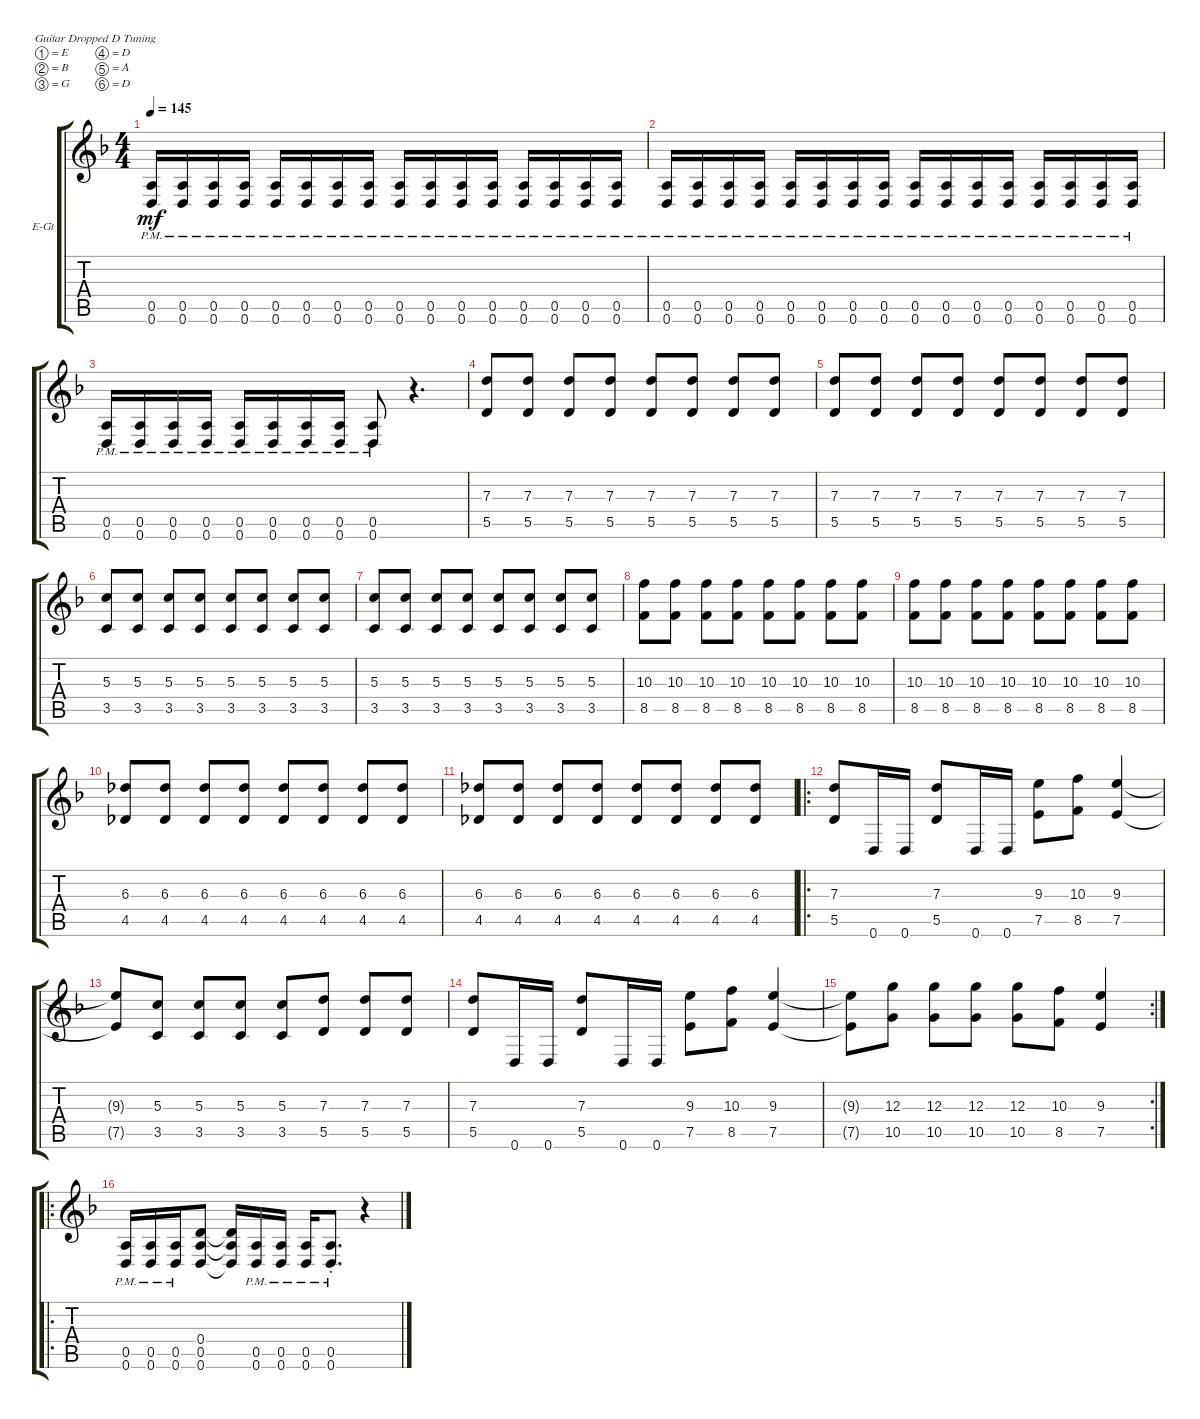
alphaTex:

\defaultSystemsLayout 4
\bracketExtendMode groupsimilarinstruments
\firstSystemTrackNameOrientation horizontal
\otherSystemsTrackNameOrientation horizontal
\track ("Electric Guitar" "E-Gt") {instrument overdrivenguitar}
\staff {score tabs}
\tuning (E4 B3 G3 D3 A2 D2)
\ts (4 4)
\tempo 145
\clef g2
\ks f
(0.6{pm} 0.5{pm}).16{dy mf} (0.6{pm} 0.5{pm}).16 (0.6{pm} 0.5{pm}).16 (0.6{pm} 0.5{pm}).16 (0.5{pm} 0.6{pm}).16 (0.6{pm} 0.5{pm}).16 (0.6{pm} 0.5{pm}).16 (0.6{pm} 0.5{pm}).16 (0.6{pm} 0.5{pm}).16 (0.6{pm} 0.5{pm}).16 (0.6{pm} 0.5{pm}).16 (0.6{pm} 0.5{pm}).16 (0.6{pm} 0.5{pm}).16 (0.6{pm} 0.5{pm}).16 (0.6{pm} 0.5{pm}).16 (0.6{pm} 0.5{pm}).16 |
(0.6{pm} 0.5{pm}).16 (0.6{pm} 0.5{pm}).16 (0.6{pm} 0.5{pm}).16 (0.6{pm} 0.5{pm}).16 (0.5{pm} 0.6{pm}).16 (0.6{pm} 0.5{pm}).16 (0.6{pm} 0.5{pm}).16 (0.6{pm} 0.5{pm}).16 (0.6{pm} 0.5{pm}).16 (0.6{pm} 0.5{pm}).16 (0.6{pm} 0.5{pm}).16 (0.6{pm} 0.5{pm}).16 (0.6{pm} 0.5{pm}).16 (0.6{pm} 0.5{pm}).16 (0.6{pm} 0.5{pm}).16 (0.6{pm} 0.5{pm}).16 |
(0.6{pm} 0.5{pm}).16 (0.6{pm} 0.5{pm}).16 (0.6{pm} 0.5{pm}).16 (0.6{pm} 0.5{pm}).16 (0.5{pm} 0.6{pm}).16 (0.6{pm} 0.5{pm}).16 (0.6{pm} 0.5{pm}).16 (0.6{pm} 0.5{pm}).16 (0.6{pm} 0.5{pm}).8 r.4{d} |
(5.5 7.3).8 (5.5 7.3).8 (5.5 7.3).8 (5.5 7.3).8 (5.5 7.3).8 (5.5 7.3).8 (5.5 7.3).8 (5.5 7.3).8 |
(5.5 7.3).8 (5.5 7.3).8 (5.5 7.3).8 (5.5 7.3).8 (5.5 7.3).8 (5.5 7.3).8 (5.5 7.3).8 (5.5 7.3).8 |
(3.5 5.3).8 (3.5 5.3).8 (3.5 5.3).8 (3.5 5.3).8 (3.5 5.3).8 (3.5 5.3).8 (3.5 5.3).8 (3.5 5.3).8 |
(3.5 5.3).8 (3.5 5.3).8 (3.5 5.3).8 (3.5 5.3).8 (3.5 5.3).8 (3.5 5.3).8 (3.5 5.3).8 (3.5 5.3).8 |
(8.5 10.3).8 (8.5 10.3).8 (8.5 10.3).8 (8.5 10.3).8 (8.5 10.3).8 (8.5 10.3).8 (8.5 10.3).8 (8.5 10.3).8 |
(8.5 10.3).8 (8.5 10.3).8 (8.5 10.3).8 (8.5 10.3).8 (8.5 10.3).8 (8.5 10.3).8 (8.5 10.3).8 (8.5 10.3).8 |
(4.5 6.3).8 (4.5 6.3).8 (4.5 6.3).8 (4.5 6.3).8 (4.5 6.3).8 (4.5 6.3).8 (4.5 6.3).8 (4.5 6.3).8 |
(4.5 6.3).8 (4.5 6.3).8 (4.5 6.3).8 (4.5 6.3).8 (4.5 6.3).8 (4.5 6.3).8 (4.5 6.3).8 (4.5 6.3).8 |
\ro
(5.5 7.3).8 0.6.16 0.6.16 (5.5 7.3).8 0.6.16 0.6.16 (7.5 9.3).8 (8.5 10.3).8 (7.5 9.3).4 |
(7.5{t} 9.3{t}).8 (3.5 5.3).8 (3.5 5.3).8 (3.5 5.3).8 (3.5 5.3).8 (5.5 7.3).8 (5.5 7.3).8 (5.5 7.3).8 |
(5.5 7.3).8 0.6.16 0.6.16 (5.5 7.3).8 0.6.16 0.6.16 (7.5 9.3).8 (8.5 10.3).8 (7.5 9.3).4 |
\rc 2
(7.5{t} 9.3{t}).8 (10.5 12.3).8 (10.5 12.3).8 (10.5 12.3).8 (10.5 12.3).8 (8.5 10.3).8 (7.5 9.3).4 |
\ro
(0.6{pm} 0.5{pm}).16 (0.6{pm} 0.5{pm}).16 (0.6{pm} 0.5{pm}).16 (0.6 0.5 0.4).8 (0.6{t} 0.5{t} 0.4{t}).16 (0.6{pm} 0.5{pm}).16 (0.6{pm} 0.5{pm}).16 (0.6{pm} 0.5{pm}).16 (0.6{pm st} 0.5{pm st}).8{d} r.4
